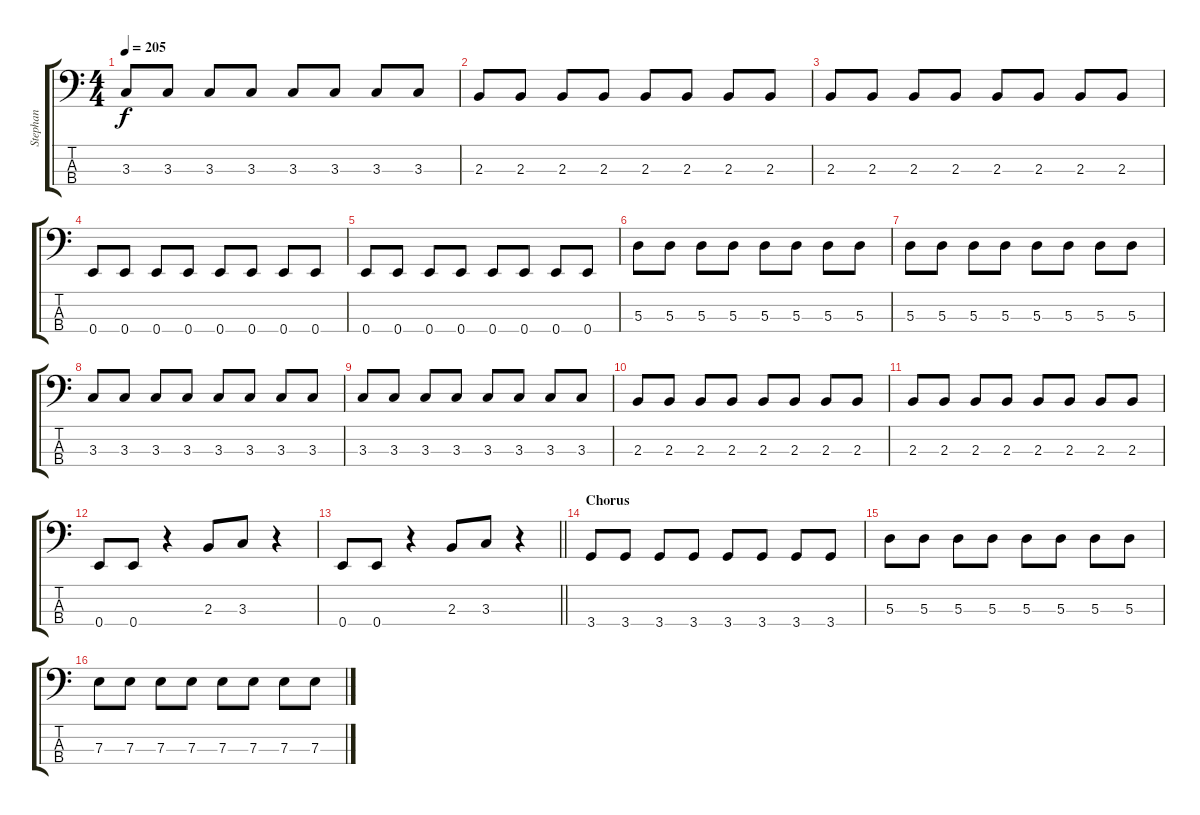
\track ("Stephan" "Stephan") {instrument electricbasspick}
\staff {score tabs}
\tuning (G2 D2 A1 E1) {hide}
\ts (4 4)
\tempo 205
\clef f4
\ks c
3.3.8{dy f} 3.3.8 3.3.8 3.3.8 3.3.8 3.3.8 3.3.8 3.3.8 |
2.3.8 2.3.8 2.3.8 2.3.8 2.3.8 2.3.8 2.3.8 2.3.8 |
2.3.8 2.3.8 2.3.8 2.3.8 2.3.8 2.3.8 2.3.8 2.3.8 |
0.4.8 0.4.8 0.4.8 0.4.8 0.4.8 0.4.8 0.4.8 0.4.8 |
0.4.8 0.4.8 0.4.8 0.4.8 0.4.8 0.4.8 0.4.8 0.4.8 |
5.3.8 5.3.8 5.3.8 5.3.8 5.3.8 5.3.8 5.3.8 5.3.8 |
5.3.8 5.3.8 5.3.8 5.3.8 5.3.8 5.3.8 5.3.8 5.3.8 |
3.3.8 3.3.8 3.3.8 3.3.8 3.3.8 3.3.8 3.3.8 3.3.8 |
3.3.8 3.3.8 3.3.8 3.3.8 3.3.8 3.3.8 3.3.8 3.3.8 |
2.3.8 2.3.8 2.3.8 2.3.8 2.3.8 2.3.8 2.3.8 2.3.8 |
2.3.8 2.3.8 2.3.8 2.3.8 2.3.8 2.3.8 2.3.8 2.3.8 |
0.4.8 0.4.8 r.4 2.3.8 3.3.8 r.4 |
\barLineRight lightlight
0.4.8 0.4.8 r.4 2.3.8 3.3.8 r.4 |
\section ("" "Chorus")
3.4.8 3.4.8 3.4.8 3.4.8 3.4.8 3.4.8 3.4.8 3.4.8 |
5.3.8 5.3.8 5.3.8 5.3.8 5.3.8 5.3.8 5.3.8 5.3.8 |
7.3.8 7.3.8 7.3.8 7.3.8 7.3.8 7.3.8 7.3.8 7.3.8
